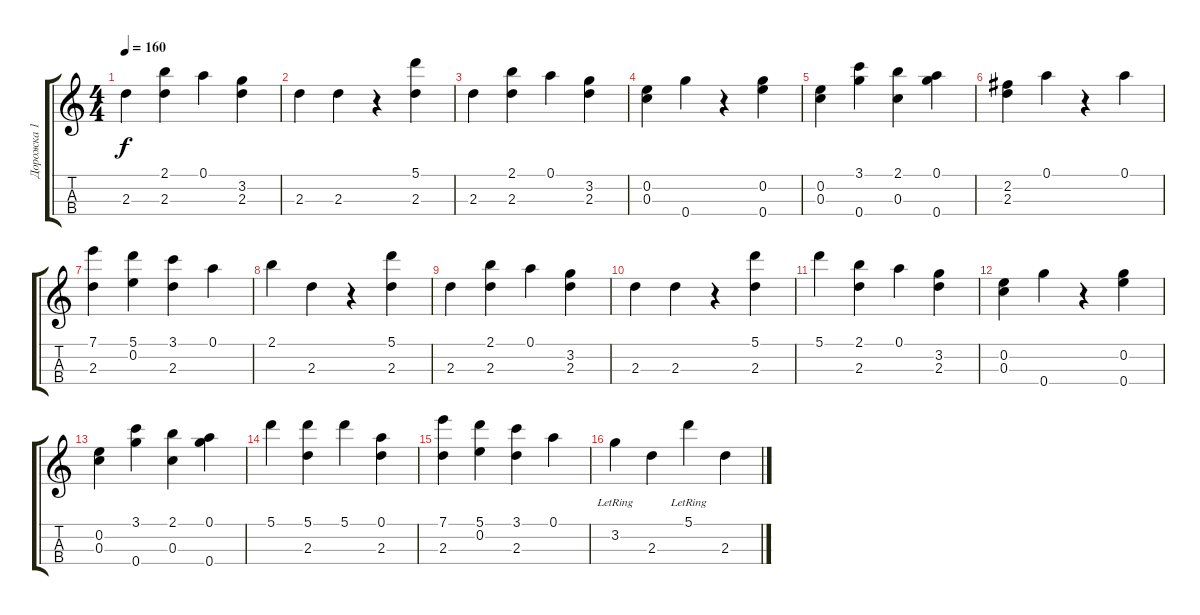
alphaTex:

\track ("Дорожка 1" "Дорожка 1") {instrument acousticguitarsteel}
\staff {score tabs}
\tuning (A4 E4 C4 G4) {hide}
\ts (4 4)
\tempo 160
\clef g2
\ks c
2.3.4{dy f} (2.1 2.3).4 0.1.4 (3.2 2.3).4 |
2.3.4 2.3.4 r.4 (5.1 2.3).4 |
2.3.4 (2.1 2.3).4 0.1.4 (3.2 2.3).4 |
(0.2 0.3).4 0.4.4 r.4 (0.2 0.4).4 |
(0.2 0.3).4 (3.1 0.4).4 (2.1 0.3).4 (0.1 0.4).4 |
(2.2 2.3).4 0.1.4 r.4 0.1.4 |
(7.1 2.3).4 (5.1 0.2).4 (3.1 2.3).4 0.1.4 |
2.1.4 2.3.4 r.4 (5.1 2.3).4 |
2.3.4 (2.1 2.3).4 0.1.4 (3.2 2.3).4 |
2.3.4 2.3.4 r.4 (5.1 2.3).4 |
5.1.4 (2.1 2.3).4 0.1.4 (3.2 2.3).4 |
(0.2 0.3).4 0.4.4 r.4 (0.2 0.4).4 |
(0.2 0.3).4 (3.1 0.4).4 (2.1 0.3).4 (0.1 0.4).4 |
5.1.4 (5.1 2.3).4 5.1.4 (0.1 2.3).4 |
(7.1 2.3).4 (5.1 0.2).4 (3.1 2.3).4 0.1.4 |
3.2{lr}.4 2.3.4 5.1{lr}.4 2.3.4
